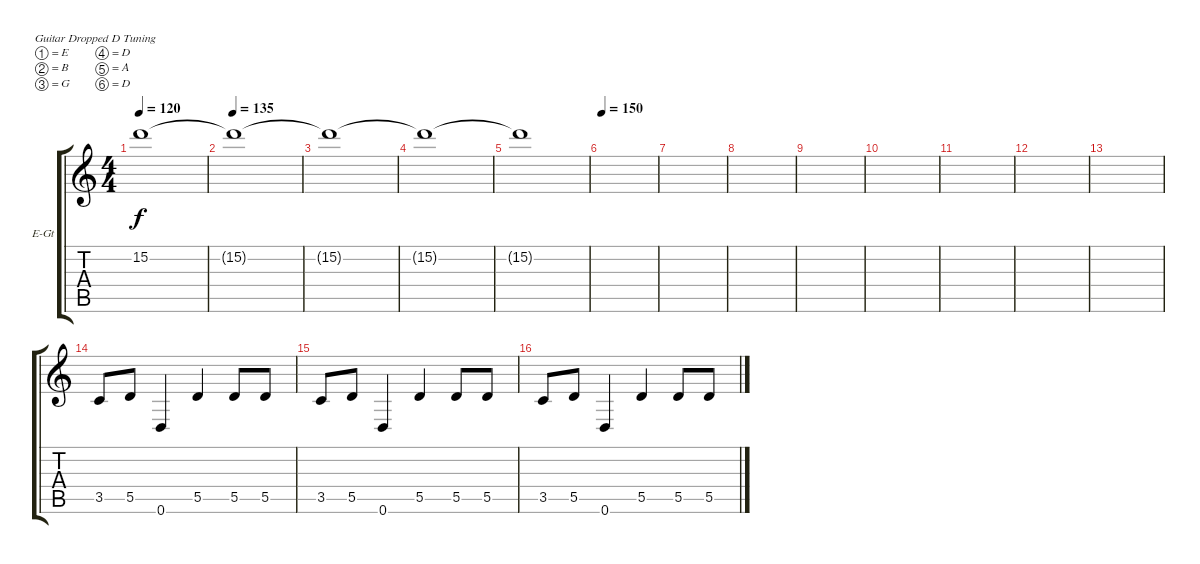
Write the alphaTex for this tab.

\defaultSystemsLayout 4
\bracketExtendMode groupsimilarinstruments
\firstSystemTrackNameOrientation horizontal
\otherSystemsTrackNameOrientation horizontal
\track ("Electric Guitar" "E-Gt") {instrument distortionguitar}
\staff {score tabs}
\tuning (E4 B3 G3 D3 A2 D2)
\ts (4 4)
\tempo 120
\clef g2
\scale
0.333333
\ks c
15.2{t}.1{dy f} |
\tempo 135
\scale
0.333333 15.2{t}.1 |
\scale
0.333333 15.2{t}.1 |
\scale
0.333333 15.2{t}.1 |
\scale
0.333333 15.2{t}.1 |
\tempo 150
\scale
0.333333 |
\scale
0.333333 |
\scale
0.333333 |
\scale
0.333333 |
\scale
0.333333 |
\scale
0.333333 |
\scale
0.333333 |
\scale
0.333333 |
\scale
0.333333 3.5.8 5.5.8 0.6.4 5.5.4 5.5.8 5.5.8 |
\scale
0.333333 3.5.8 5.5.8 0.6.4 5.5.4 5.5.8 5.5.8 |
\scale
0.333333 3.5.8 5.5.8 0.6.4 5.5.4 5.5.8 5.5.8
